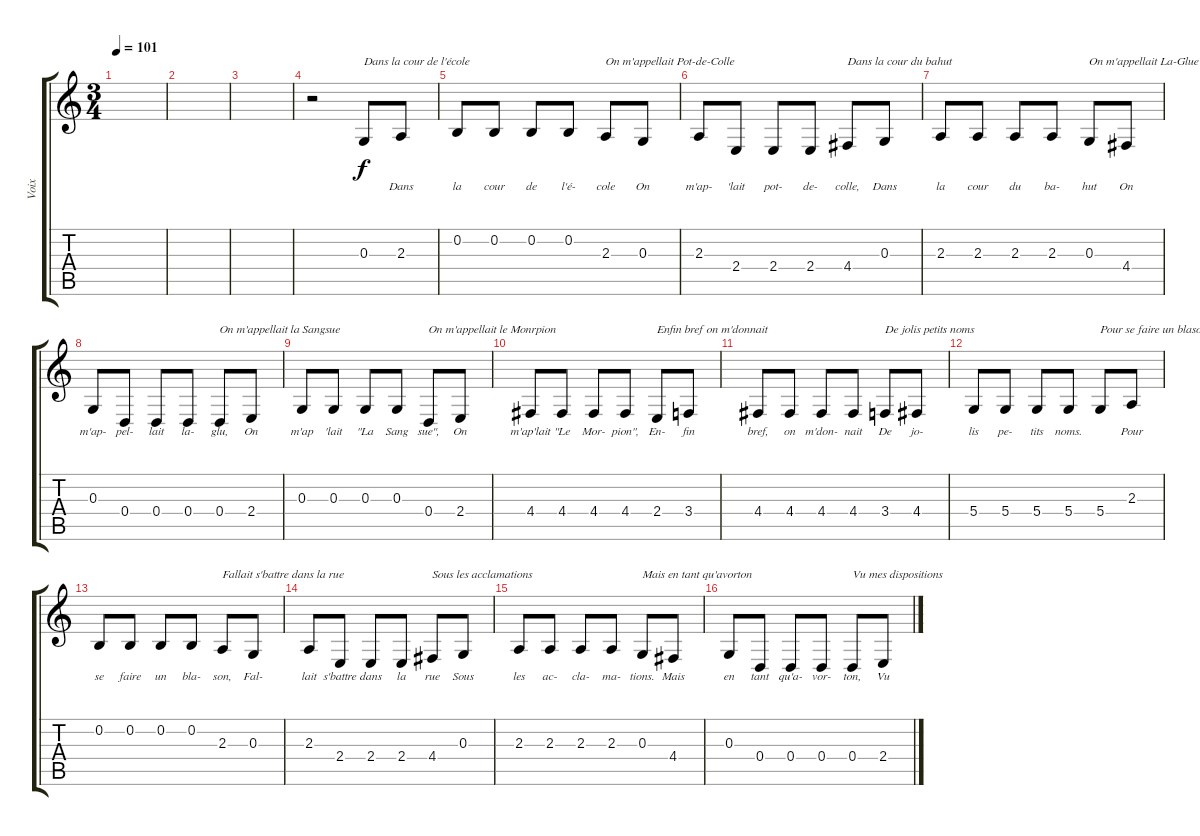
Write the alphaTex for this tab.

\track ("Voix" "Voix") {instrument flute}
\staff {score tabs}
\tuning (E4 B3 G3 D3 A2 E2) {hide}
\ts (3 4)
\tempo 101
\clef g2
\ks c
|
|
|
r.2 0.3.8{txt "Dans la cour de l'école" lyrics (0 "") lyrics (1 "") lyrics (2 "") lyrics (3 "") lyrics (4 "")} 2.3.8{lyrics (0 "Dans") lyrics (1 "") lyrics (2 "") lyrics (3 "") lyrics (4 "")} |
0.2.8{lyrics (0 "la") lyrics (1 "") lyrics (2 "") lyrics (3 "") lyrics (4 "")} 0.2.8{lyrics (0 "cour") lyrics (1 "") lyrics (2 "") lyrics (3 "") lyrics (4 "")} 0.2.8{lyrics (0 "de") lyrics (1 "") lyrics (2 "") lyrics (3 "") lyrics (4 "")} 0.2.8{lyrics (0 "l'é-") lyrics (1 "") lyrics (2 "") lyrics (3 "") lyrics (4 "")} 2.3.8{txt "On m'appellait Pot-de-Colle" lyrics (0 "cole") lyrics (1 "") lyrics (2 "") lyrics (3 "") lyrics (4 "")} 0.3.8{lyrics (0 "On") lyrics (1 "") lyrics (2 "") lyrics (3 "") lyrics (4 "")} |
2.3.8{lyrics (0 "m'ap-") lyrics (1 "") lyrics (2 "") lyrics (3 "") lyrics (4 "")} 2.4.8{lyrics (0 "'lait") lyrics (1 "") lyrics (2 "") lyrics (3 "") lyrics (4 "")} 2.4.8{lyrics (0 "pot-") lyrics (1 "") lyrics (2 "") lyrics (3 "") lyrics (4 "")} 2.4.8{lyrics (0 "de-") lyrics (1 "") lyrics (2 "") lyrics (3 "") lyrics (4 "")} 4.4.8{txt "Dans la cour du bahut" lyrics (0 "colle,") lyrics (1 "") lyrics (2 "") lyrics (3 "") lyrics (4 "")} 0.3.8{lyrics (0 "Dans") lyrics (1 "") lyrics (2 "") lyrics (3 "") lyrics (4 "")} |
2.3.8{lyrics (0 "la") lyrics (1 "") lyrics (2 "") lyrics (3 "") lyrics (4 "")} 2.3.8{lyrics (0 "cour") lyrics (1 "") lyrics (2 "") lyrics (3 "") lyrics (4 "")} 2.3.8{lyrics (0 "du") lyrics (1 "") lyrics (2 "") lyrics (3 "") lyrics (4 "")} 2.3.8{lyrics (0 "ba-") lyrics (1 "") lyrics (2 "") lyrics (3 "") lyrics (4 "")} 0.3.8{txt "On m'appellait La-Glue" lyrics (0 "hut") lyrics (1 "") lyrics (2 "") lyrics (3 "") lyrics (4 "")} 4.4.8{lyrics (0 "On") lyrics (1 "") lyrics (2 "") lyrics (3 "") lyrics (4 "")} |
0.3.8{lyrics (0 "m'ap-") lyrics (1 "") lyrics (2 "") lyrics (3 "") lyrics (4 "")} 0.4.8{lyrics (0 "pel-") lyrics (1 "") lyrics (2 "") lyrics (3 "") lyrics (4 "")} 0.4.8{lyrics (0 "lait") lyrics (1 "") lyrics (2 "") lyrics (3 "") lyrics (4 "")} 0.4.8{lyrics (0 "la-") lyrics (1 "") lyrics (2 "") lyrics (3 "") lyrics (4 "")} 0.4.8{txt "On m'appellait la Sangsue" lyrics (0 "glu,") lyrics (1 "") lyrics (2 "") lyrics (3 "") lyrics (4 "")} 2.4.8{lyrics (0 "On") lyrics (1 "") lyrics (2 "") lyrics (3 "") lyrics (4 "")} |
0.3.8{lyrics (0 "m'ap") lyrics (1 "") lyrics (2 "") lyrics (3 "") lyrics (4 "")} 0.3.8{lyrics (0 "'lait") lyrics (1 "") lyrics (2 "") lyrics (3 "") lyrics (4 "")} 0.3.8{lyrics (0 "\"La") lyrics (1 "") lyrics (2 "") lyrics (3 "") lyrics (4 "")} 0.3.8{lyrics (0 "Sang") lyrics (1 "") lyrics (2 "") lyrics (3 "") lyrics (4 "")} 0.4.8{txt "On m'appellait le Monrpion" lyrics (0 "sue\",") lyrics (1 "") lyrics (2 "") lyrics (3 "") lyrics (4 "")} 2.4.8{lyrics (0 "On") lyrics (1 "") lyrics (2 "") lyrics (3 "") lyrics (4 "")} |
4.4.8{lyrics (0 "m'ap'lait") lyrics (1 "") lyrics (2 "") lyrics (3 "") lyrics (4 "")} 4.4.8{lyrics (0 "\"Le") lyrics (1 "") lyrics (2 "") lyrics (3 "") lyrics (4 "")} 4.4.8{lyrics (0 "Mor-") lyrics (1 "") lyrics (2 "") lyrics (3 "") lyrics (4 "")} 4.4.8{lyrics (0 "pion\",") lyrics (1 "") lyrics (2 "") lyrics (3 "") lyrics (4 "")} 2.4.8{txt "Enfin bref on m'donnait" lyrics (0 "En-") lyrics (1 "") lyrics (2 "") lyrics (3 "") lyrics (4 "")} 3.4.8{lyrics (0 "fin") lyrics (1 "") lyrics (2 "") lyrics (3 "") lyrics (4 "")} |
4.4.8{lyrics (0 "bref,") lyrics (1 "") lyrics (2 "") lyrics (3 "") lyrics (4 "")} 4.4.8{lyrics (0 "on") lyrics (1 "") lyrics (2 "") lyrics (3 "") lyrics (4 "")} 4.4.8{lyrics (0 "m'don-") lyrics (1 "") lyrics (2 "") lyrics (3 "") lyrics (4 "")} 4.4.8{lyrics (0 "nait") lyrics (1 "") lyrics (2 "") lyrics (3 "") lyrics (4 "")} 3.4.8{txt "De jolis petits noms" lyrics (0 "De") lyrics (1 "") lyrics (2 "") lyrics (3 "") lyrics (4 "")} 4.4.8{lyrics (0 "jo-") lyrics (1 "") lyrics (2 "") lyrics (3 "") lyrics (4 "")} |
5.4.8{lyrics (0 "lis") lyrics (1 "") lyrics (2 "") lyrics (3 "") lyrics (4 "")} 5.4.8{lyrics (0 "pe-") lyrics (1 "") lyrics (2 "") lyrics (3 "") lyrics (4 "")} 5.4.8{lyrics (0 "tits") lyrics (1 "") lyrics (2 "") lyrics (3 "") lyrics (4 "")} 5.4.8{lyrics (0 "noms.") lyrics (1 "") lyrics (2 "") lyrics (3 "") lyrics (4 "")} 5.4.8{txt "Pour se faire un blason" lyrics (0 "") lyrics (1 "") lyrics (2 "") lyrics (3 "") lyrics (4 "")} 2.3.8{lyrics (0 "Pour") lyrics (1 "") lyrics (2 "") lyrics (3 "") lyrics (4 "")} |
0.2.8{lyrics (0 "se") lyrics (1 "") lyrics (2 "") lyrics (3 "") lyrics (4 "")} 0.2.8{lyrics (0 "faire") lyrics (1 "") lyrics (2 "") lyrics (3 "") lyrics (4 "")} 0.2.8{lyrics (0 "un") lyrics (1 "") lyrics (2 "") lyrics (3 "") lyrics (4 "")} 0.2.8{lyrics (0 "bla-") lyrics (1 "") lyrics (2 "") lyrics (3 "") lyrics (4 "")} 2.3.8{txt "Fallait s'battre dans la rue" lyrics (0 "son,") lyrics (1 "") lyrics (2 "") lyrics (3 "") lyrics (4 "")} 0.3.8{lyrics (0 "Fal-") lyrics (1 "") lyrics (2 "") lyrics (3 "") lyrics (4 "")} |
2.3.8{lyrics (0 "lait") lyrics (1 "") lyrics (2 "") lyrics (3 "") lyrics (4 "")} 2.4.8{lyrics (0 "s'battre") lyrics (1 "") lyrics (2 "") lyrics (3 "") lyrics (4 "")} 2.4.8{lyrics (0 "dans") lyrics (1 "") lyrics (2 "") lyrics (3 "") lyrics (4 "")} 2.4.8{lyrics (0 "la") lyrics (1 "") lyrics (2 "") lyrics (3 "") lyrics (4 "")} 4.4.8{txt "Sous les acclamations" lyrics (0 "rue") lyrics (1 "") lyrics (2 "") lyrics (3 "") lyrics (4 "")} 0.3.8{lyrics (0 "Sous") lyrics (1 "") lyrics (2 "") lyrics (3 "") lyrics (4 "")} |
2.3.8{lyrics (0 "les") lyrics (1 "") lyrics (2 "") lyrics (3 "") lyrics (4 "")} 2.3.8{lyrics (0 "ac-") lyrics (1 "") lyrics (2 "") lyrics (3 "") lyrics (4 "")} 2.3.8{lyrics (0 "cla-") lyrics (1 "") lyrics (2 "") lyrics (3 "") lyrics (4 "")} 2.3.8{lyrics (0 "ma-") lyrics (1 "") lyrics (2 "") lyrics (3 "") lyrics (4 "")} 0.3.8{txt "Mais en tant qu'avorton" lyrics (0 "tions.") lyrics (1 "") lyrics (2 "") lyrics (3 "") lyrics (4 "")} 4.4.8{lyrics (0 "Mais") lyrics (1 "") lyrics (2 "") lyrics (3 "") lyrics (4 "")} |
0.3.8{lyrics (0 "en") lyrics (1 "") lyrics (2 "") lyrics (3 "") lyrics (4 "")} 0.4.8{lyrics (0 "tant") lyrics (1 "") lyrics (2 "") lyrics (3 "") lyrics (4 "")} 0.4.8{lyrics (0 "qu'a-") lyrics (1 "") lyrics (2 "") lyrics (3 "") lyrics (4 "")} 0.4.8{lyrics (0 "vor-") lyrics (1 "") lyrics (2 "") lyrics (3 "") lyrics (4 "")} 0.4.8{txt "Vu mes dispositions" lyrics (0 "ton,") lyrics (1 "") lyrics (2 "") lyrics (3 "") lyrics (4 "")} 2.4.8{lyrics (0 "Vu") lyrics (1 "") lyrics (2 "") lyrics (3 "") lyrics (4 "")}
